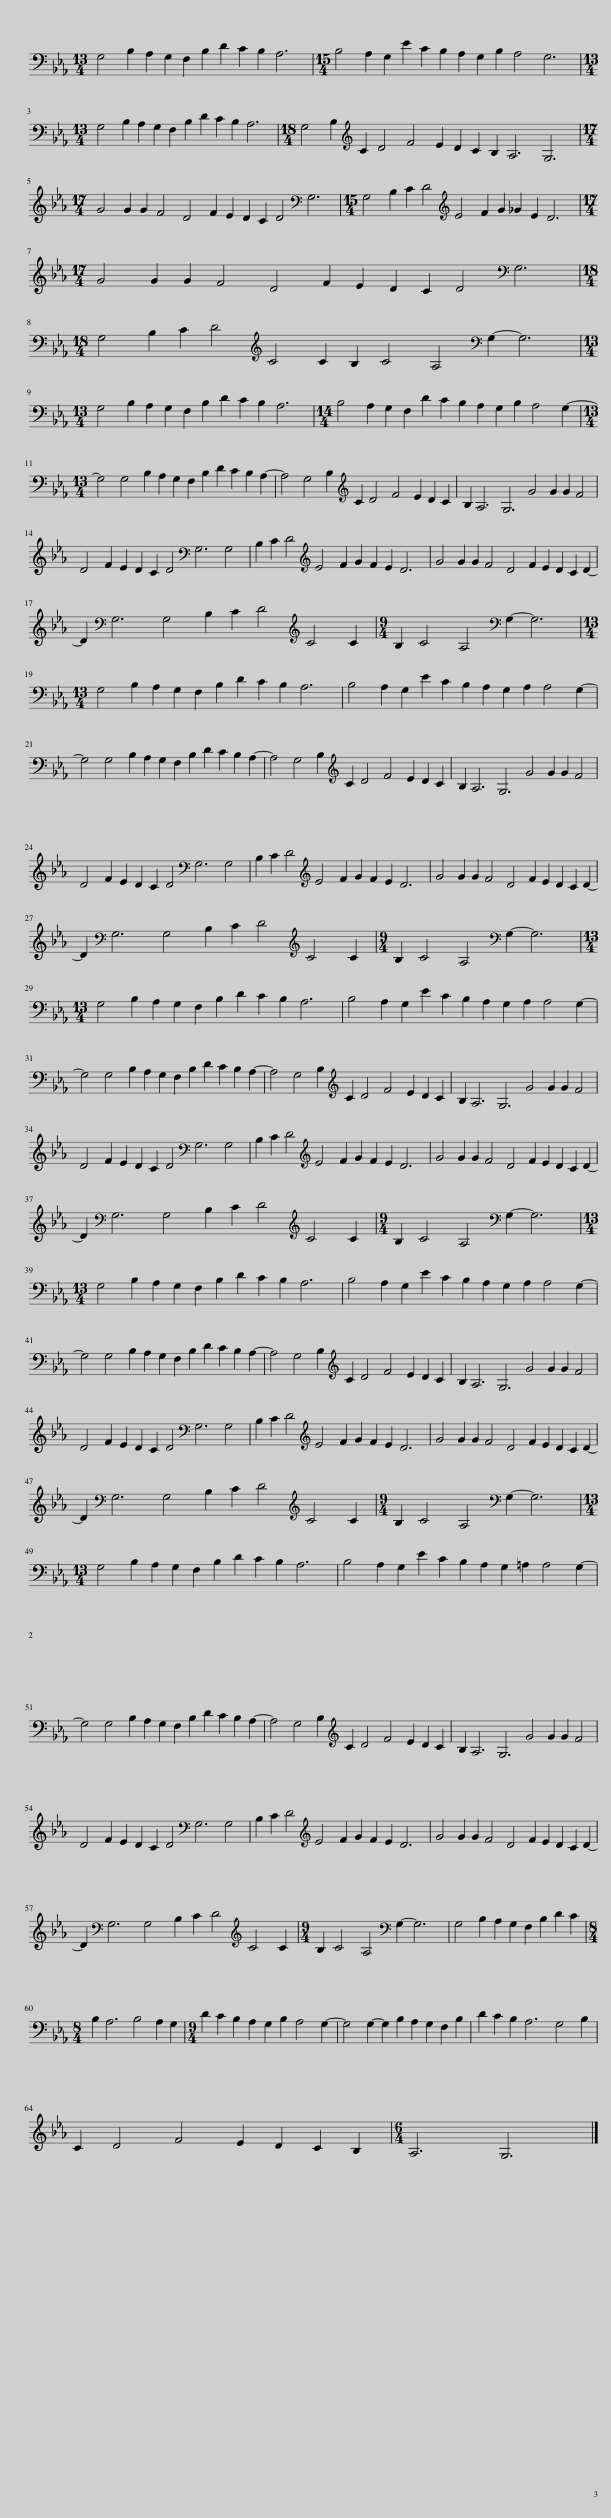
X:1
L:1/8
M:13/4
I:linebreak $
K:Eb
V:1 bass
V:1
 G,4 B,2 A,2 G,2 F,2 B,2 D2 C2 B,2 A,6 |[M:15/4] B,4 A,2 G,2 E2 C2 B,2 A,2 G,2 B,2 A,4 G,6 |$[M:13/4] G,4 B,2 A,2 G,2 F,2 B,2 D2 C2 B,2 A,6 |[M:18/4] G,4 B,2[K:treble] C2 D4 F4 E2 D2 C2 B,2 A,6 G,6 |$[M:17/4] G4 G2 G2 F4 D4 F2 E2 D2 C2 D4[K:bass] G,6 | %5
[M:15/4] G,4 B,2 C2 D4[K:treble] E4 F2 G2 _G2 E2 D6 |$[M:17/4] G4 G2 G2 F4 D4 F2 E2 D2 C2 D4[K:bass] G,6 |$[M:18/4] G,4 B,2 C2 D4[K:treble] C4 C2 B,2 C4 A,4[K:bass] G,2- G,6 |$[M:13/4] G,4 B,2 A,2 G,2 F,2 B,2 D2 C2 B,2 A,6 |[M:14/4] B,4 A,2 G,2 F,2 D2 C2 B,2 A,2 G,2 B,2 A,4 G,2- |$ %10
[M:13/4] G,4 G,4 B,2 A,2 G,2 F,2 B,2 D2 C2 B,2 A,2- | A,4 G,4 B,2[K:treble] C2 D4 F4 E2 D2 C2 | B,2 A,6 G,6 G4 G2 G2 F4 |$ D4 F2 E2 D2 C2 D4[K:bass] G,6 G,4 | B,2 C2 D4[K:treble] E4 F2 G2 F2 E2 D6 | %15
 G4 G2 G2 F4 D4 F2 E2 D2 C2 D2- |$ D2[K:bass] G,6 G,4 B,2 C2 D4[K:treble] C4 C2 |[M:9/4] B,2 C4 A,4[K:bass] G,2- G,6 |$[M:13/4] G,4 B,2 A,2 G,2 F,2 B,2 D2 C2 B,2 A,6 | B,4 A,2 G,2 E2 C2 B,2 A,2 G,2 A,2 A,4 G,2- |$ %20
 G,4 G,4 B,2 A,2 G,2 F,2 B,2 D2 C2 B,2 A,2- | A,4 G,4 B,2[K:treble] C2 D4 F4 E2 D2 C2 | B,2 A,6 G,6 G4 G2 G2 F4 |$ D4 F2 E2 D2 C2 D4[K:bass] G,6 G,4 | B,2 C2 D4[K:treble] E4 F2 G2 F2 E2 D6 | %25
 G4 G2 G2 F4 D4 F2 E2 D2 C2 D2- |$ D2[K:bass] G,6 G,4 B,2 C2 D4[K:treble] C4 C2 |[M:9/4] B,2 C4 A,4[K:bass] G,2- G,6 |$[M:13/4] G,4 B,2 A,2 G,2 F,2 B,2 D2 C2 B,2 A,6 | B,4 A,2 G,2 E2 C2 B,2 A,2 G,2 A,2 A,4 G,2- |$ %30
 G,4 G,4 B,2 A,2 G,2 F,2 B,2 D2 C2 B,2 A,2- | A,4 G,4 B,2[K:treble] C2 D4 F4 E2 D2 C2 | B,2 A,6 G,6 G4 G2 G2 F4 |$ D4 F2 E2 D2 C2 D4[K:bass] G,6 G,4 | B,2 C2 D4[K:treble] E4 F2 G2 F2 E2 D6 | %35
 G4 G2 G2 F4 D4 F2 E2 D2 C2 D2- |$ D2[K:bass] G,6 G,4 B,2 C2 D4[K:treble] C4 C2 |[M:9/4] B,2 C4 A,4[K:bass] G,2- G,6 |$[M:13/4] G,4 B,2 A,2 G,2 F,2 B,2 D2 C2 B,2 A,6 | B,4 A,2 G,2 E2 C2 B,2 A,2 G,2 A,2 A,4 G,2- |$ %40
 G,4 G,4 B,2 A,2 G,2 F,2 B,2 D2 C2 B,2 A,2- | A,4 G,4 B,2[K:treble] C2 D4 F4 E2 D2 C2 | B,2 A,6 G,6 G4 G2 G2 F4 |$ D4 F2 E2 D2 C2 D4[K:bass] G,6 G,4 | B,2 C2 D4[K:treble] E4 F2 G2 F2 E2 D6 | %45
 G4 G2 G2 F4 D4 F2 E2 D2 C2 D2- |$ D2[K:bass] G,6 G,4 B,2 C2 D4[K:treble] C4 C2 |[M:9/4] B,2 C4 A,4[K:bass] G,2- G,6 |$[M:13/4] G,4 B,2 A,2 G,2 F,2 B,2 D2 C2 B,2 A,6 | B,4 A,2 G,2 E2 C2 B,2 A,2 G,2 =A,2 A,4 G,2- |$ %50
 G,4 G,4 B,2 A,2 G,2 F,2 B,2 D2 C2 B,2 A,2- | A,4 G,4 B,2[K:treble] C2 D4 F4 E2 D2 C2 | B,2 A,6 G,6 G4 G2 G2 F4 |$ D4 F2 E2 D2 C2 D4[K:bass] G,6 G,4 | B,2 C2 D4[K:treble] E4 F2 G2 F2 E2 D6 | %55
 G4 G2 G2 F4 D4 F2 E2 D2 C2 D2- |$ D2[K:bass] G,6 G,4 B,2 C2 D4[K:treble] C4 C2 |[M:9/4] B,2 C4 A,4[K:bass] G,2- G,6 | G,4 B,2 A,2 G,2 F,2 B,2 D2 C2 |$[M:8/4] B,2 A,6 B,4 A,2 G,2 | %60
[M:9/4] D2 C2 B,2 A,2 G,2 B,2 A,4 G,2- | G,4 G,2- G,2 B,2 A,2 G,2 F,2 B,2 | D2 C2 B,2 A,6 G,4 B,2 |$ C2 D4 F4 E2 D2 C2 B,2 |[M:6/4] A,6 G,6 |] %65
